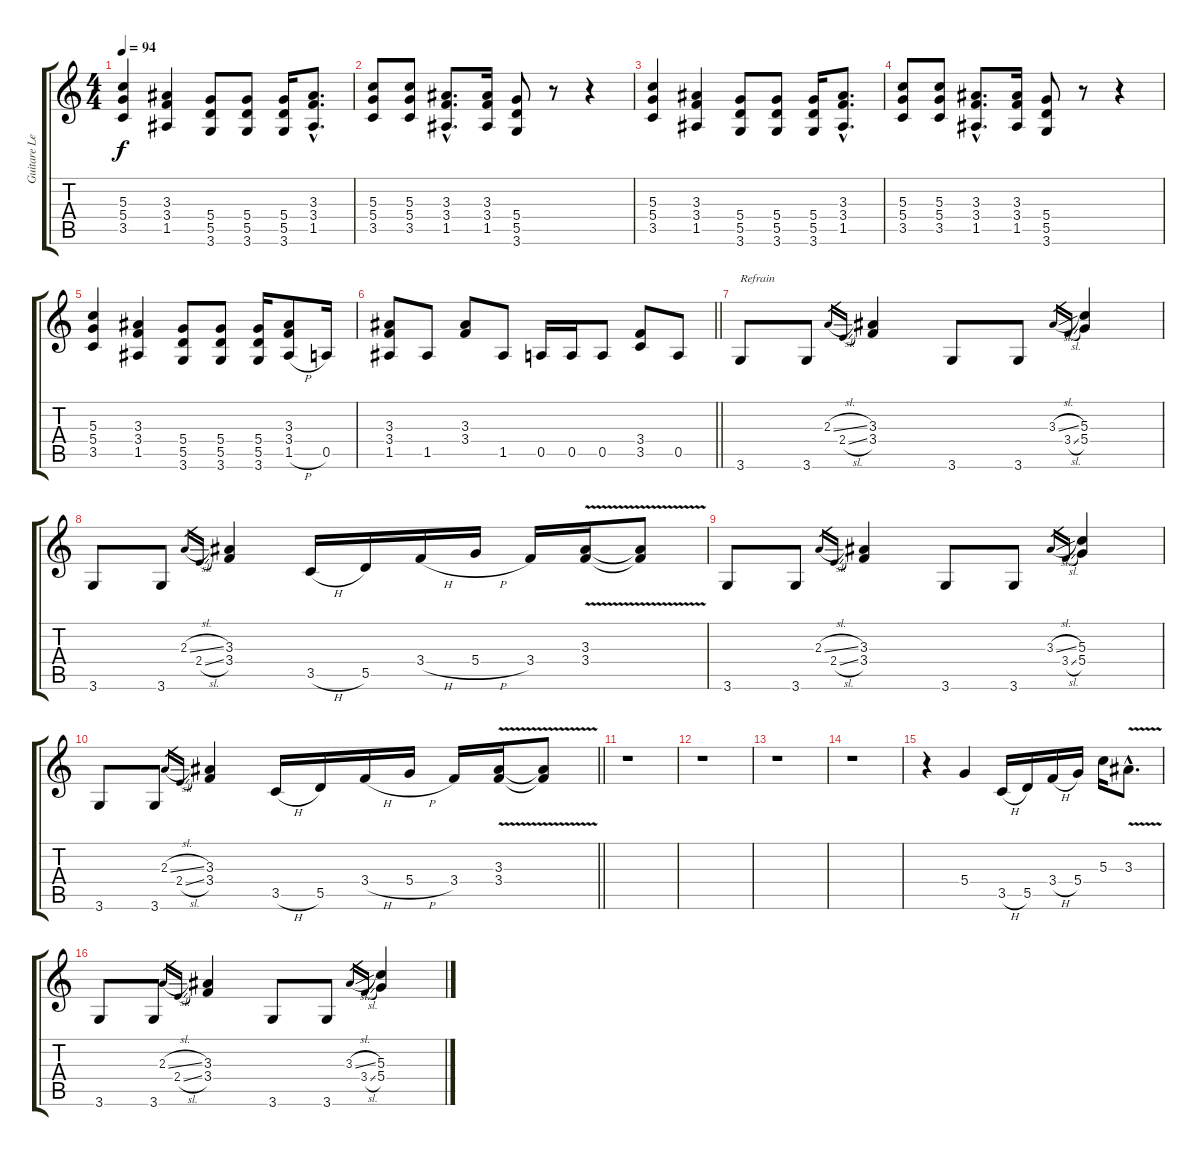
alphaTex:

\track ("Guitare Lead" "Guitare Le") {instrument distortionguitar}
\staff {score tabs}
\tuning (E4 B3 G3 D3 A2 E2) {hide}
\ts (4 4)
\tempo 94
\clef g2
\ks c
(5.3 5.4 3.5).4{dy f} (3.3 3.4 1.5).4 (5.4 5.5 3.6).8 (5.4 5.5 3.6).8 (5.4 5.5 3.6).16 (3.3{hac} 3.4{hac} 1.5{hac}).8{d} |
(5.3 5.4 3.5).8 (5.3 5.4 3.5).8 (3.3{hac} 3.4{hac} 1.5{hac}).8{d} (3.3 3.4 1.5).16 (5.4 5.5 3.6).8 r.8 r.4 |
(5.3 5.4 3.5).4 (3.3 3.4 1.5).4 (5.4 5.5 3.6).8 (5.4 5.5 3.6).8 (5.4 5.5 3.6).16 (3.3{hac} 3.4{hac} 1.5{hac}).8{d} |
(5.3 5.4 3.5).8 (5.3 5.4 3.5).8 (3.3{hac} 3.4{hac} 1.5{hac}).8{d} (3.3 3.4 1.5).16 (5.4 5.5 3.6).8 r.8 r.4 |
(5.3 5.4 3.5).4 (3.3 3.4 1.5).4 (5.4 5.5 3.6).8 (5.4 5.5 3.6).8 (5.4 5.5 3.6).16 (3.3 3.4 1.5{h}).8 0.5.16 |
\barLineRight lightlight
(3.3 3.4 1.5).8 1.5.8 (3.3 3.4).8 1.5.8 0.5.16 0.5.16 0.5.8 (3.4 3.5).8 0.5.8 |
3.6.8{txt "Refrain"} 3.6.8 2.3{sl}.16{gr} 2.4{sl}.16{gr} (3.3 3.4).4 3.6.8 3.6.8 3.3{sl}.16{gr} 3.4{sl}.16{gr} (5.3 5.4).4 |
3.6.8 3.6.8 2.3{sl}.16{gr} 2.4{sl}.16{gr} (3.3 3.4).4 3.5{h}.16 5.5.16 3.4{h}.16 5.4{h}.16 3.4.16 (3.3{v} 3.4{v}).16 (3.3{t} 3.4{t}).8 |
3.6.8 3.6.8 2.3{sl}.16{gr} 2.4{sl}.16{gr} (3.3 3.4).4 3.6.8 3.6.8 3.3{sl}.16{gr} 3.4{sl}.16{gr} (5.3 5.4).4 |
\barLineRight lightlight
3.6.8 3.6.8 2.3{sl}.16{gr} 2.4{sl}.16{gr} (3.3 3.4).4 3.5{h}.16 5.5.16 3.4{h}.16 5.4{h}.16 3.4.16 (3.3{v} 3.4{v}).16 (3.3{t} 3.4{t}).8 |
r.1 |
r.1 |
r.1 |
r.1 |
r.4 5.4.4 3.5{h}.16 5.5.16 3.4{h}.16 5.4.16 5.3.16 3.3{v hac}.8{d} |
3.6.8 3.6.8 2.3{sl}.16{gr} 2.4{sl}.16{gr} (3.3 3.4).4 3.6.8 3.6.8 3.3{sl}.16{gr} 3.4{sl}.16{gr} (5.3 5.4).4
